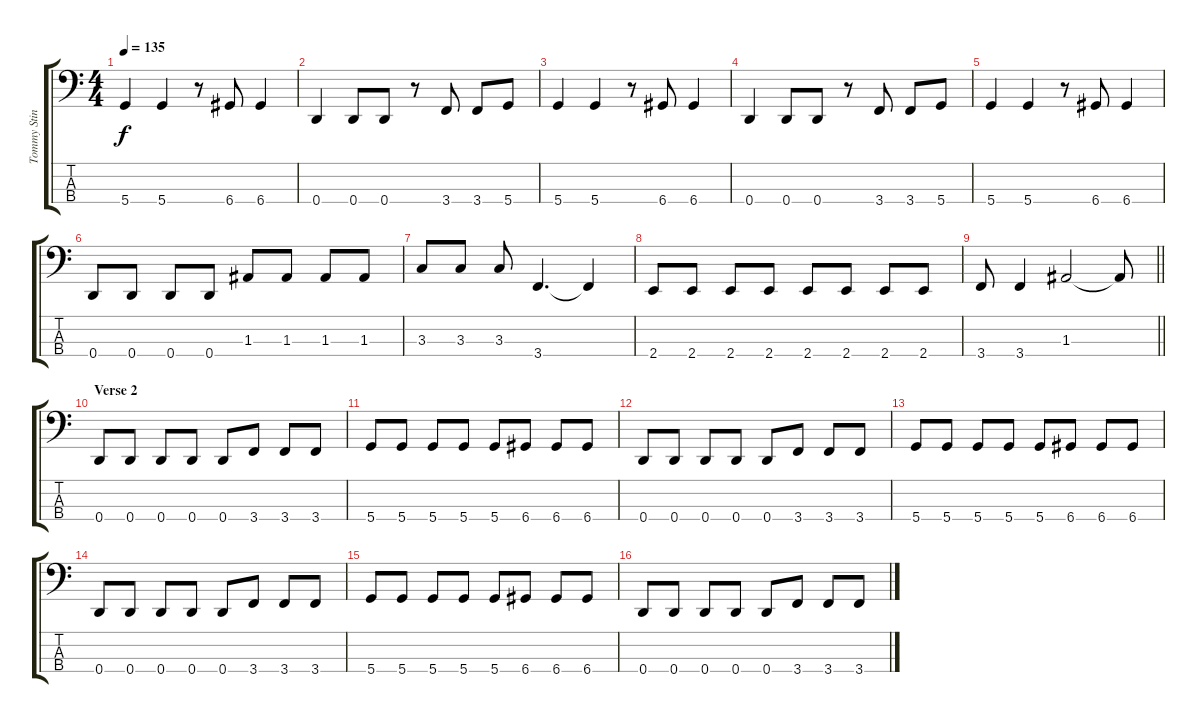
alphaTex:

\track ("Tommy Stinson" "Tommy Stin") {instrument electricbassfinger}
\staff {score tabs}
\tuning (G2 D2 A1 D1) {hide}
\ts (4 4)
\tempo 135
\clef f4
\ks c
5.4.4{dy f} 5.4.4 r.8 6.4.8 6.4.4 |
0.4.4 0.4.8 0.4.8 r.8 3.4.8 3.4.8 5.4.8 |
5.4.4 5.4.4 r.8 6.4.8 6.4.4 |
0.4.4 0.4.8 0.4.8 r.8 3.4.8 3.4.8 5.4.8 |
5.4.4 5.4.4 r.8 6.4.8 6.4.4 |
0.4.8 0.4.8 0.4.8 0.4.8 1.3.8 1.3.8 1.3.8 1.3.8 |
3.3.8 3.3.8 3.3.8 3.4.4{d} 3.4{t}.4 |
2.4.8 2.4.8 2.4.8 2.4.8 2.4.8 2.4.8 2.4.8 2.4.8 |
\barLineRight lightlight
3.4.8 3.4.4 1.3.2 1.3{t}.8 |
\section ("" "Verse 2")
0.4.8 0.4.8 0.4.8 0.4.8 0.4.8 3.4.8 3.4.8 3.4.8 |
5.4.8 5.4.8 5.4.8 5.4.8 5.4.8 6.4.8 6.4.8 6.4.8 |
0.4.8 0.4.8 0.4.8 0.4.8 0.4.8 3.4.8 3.4.8 3.4.8 |
5.4.8 5.4.8 5.4.8 5.4.8 5.4.8 6.4.8 6.4.8 6.4.8 |
0.4.8 0.4.8 0.4.8 0.4.8 0.4.8 3.4.8 3.4.8 3.4.8 |
5.4.8 5.4.8 5.4.8 5.4.8 5.4.8 6.4.8 6.4.8 6.4.8 |
0.4.8 0.4.8 0.4.8 0.4.8 0.4.8 3.4.8 3.4.8 3.4.8
